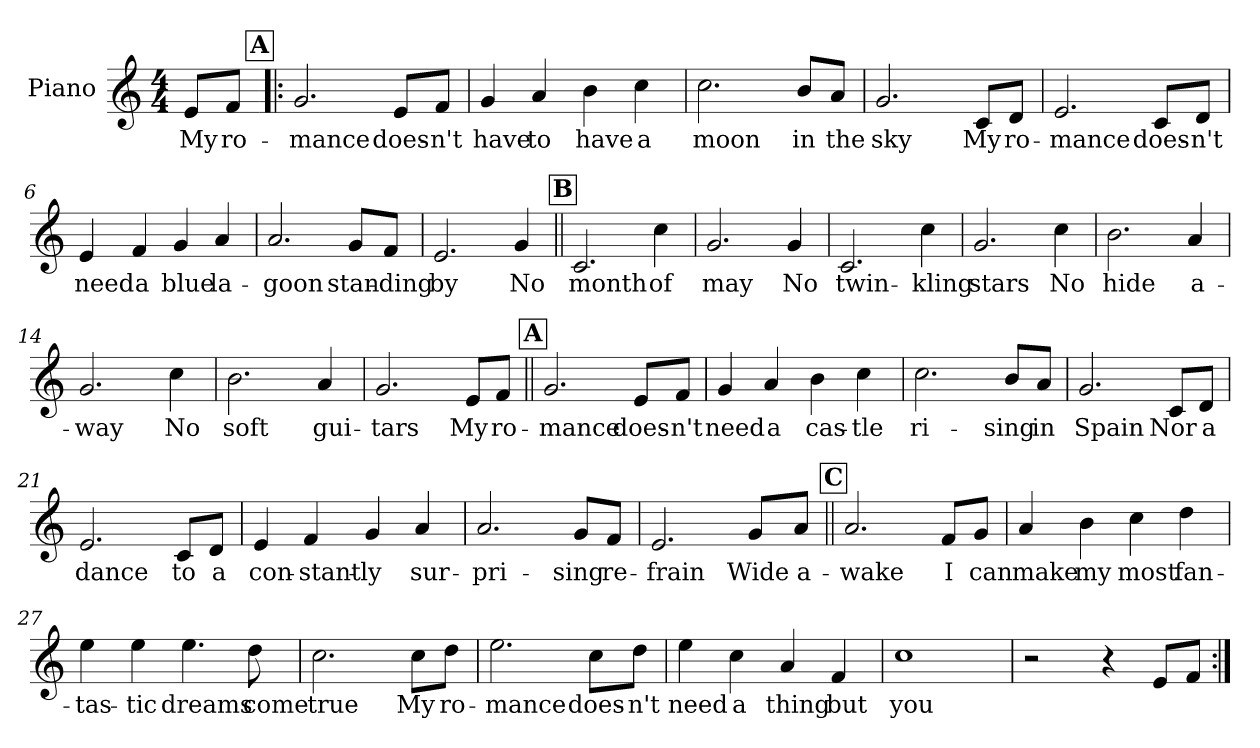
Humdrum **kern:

**kern	**text
*part1	*part1
*staff1	*staff1
*I"Piano	*
*I'Pno.	*
*clefG2	*
*k[]	*
*M4/4	*
=	=
!	!LO:LY:b
8e/L	My
!	!LO:LY:b
8f/J	ro-
!!LO:REH:place=s1:a:fs=14:t=A
=1!|:	=1!|:
!	!LO:LY:b
2.g/	-mance
!	!LO:LY:b
8e/L	does-
!	!LO:LY:b
8f/J	-n't
=2	=2
!	!LO:LY:b
4g/	have
!	!LO:LY:b
4a/	to
!	!LO:LY:b
4b\	have
!	!LO:LY:b
4cc\	a
=3	=3
!	!LO:LY:b
2.cc\	moon
!	!LO:LY:b
8b/L	in
!	!LO:LY:b
8a/J	the
=4	=4
!	!LO:LY:b
2.g/	sky
!	!LO:LY:b
8c/L	My
!	!LO:LY:b
8d/J	ro-
!!LO:LB:g=z
=5	=5
!	!LO:LY:b
2.e/	-mance
!	!LO:LY:b
8c/L	does-
!	!LO:LY:b
8d/J	-n't
=6	=6
!	!LO:LY:b
4e/	need
!	!LO:LY:b
4f/	a
!	!LO:LY:b
4g/	blue
!	!LO:LY:b
4a/	la-
=7	=7
!	!LO:LY:b
2.a/	-goon
!	!LO:LY:b
8g/L	stan-
!	!LO:LY:b
8f/J	-ding
=8	=8
!	!LO:LY:b
2.e/	by
!	!LO:LY:b
4g/	No
!!LO:LB:g=z
!!LO:REH:place=s1:a:fs=14:t=B
=9||	=9||
!	!LO:LY:b
2.c/	month
!	!LO:LY:b
4cc\	of
=10	=10
!	!LO:LY:b
2.g/	may
!	!LO:LY:b
4g/	No
=11	=11
!	!LO:LY:b
2.c/	twin-
!	!LO:LY:b
4cc\	-kling
=12	=12
!	!LO:LY:b
2.g/	stars
!	!LO:LY:b
4cc\	No
!!LO:LB:g=z
=13	=13
!	!LO:LY:b
2.b\	hide
!	!LO:LY:b
4a/	a-
=14	=14
!	!LO:LY:b
2.g/	-way
!	!LO:LY:b
4cc\	No
=15	=15
!	!LO:LY:b
2.b\	soft
!	!LO:LY:b
4a/	gui-
=16	=16
!	!LO:LY:b
2.g/	-tars
!	!LO:LY:b
8e/L	My
!	!LO:LY:b
8f/J	ro-
!!LO:LB:g=z
!!LO:REH:place=s1:a:fs=14:t=A
=17||	=17||
!	!LO:LY:b
2.g/	-mance
!	!LO:LY:b
8e/L	does-
!	!LO:LY:b
8f/J	-n't
=18	=18
!	!LO:LY:b
4g/	need
!	!LO:LY:b
4a/	a
!	!LO:LY:b
4b\	cas-
!	!LO:LY:b
4cc\	-tle
=19	=19
!	!LO:LY:b
2.cc\	ri-
!	!LO:LY:b
8b/L	-sing
!	!LO:LY:b
8a/J	in
=20	=20
!	!LO:LY:b
2.g/	Spain
!	!LO:LY:b
8c/L	Nor
!	!LO:LY:b
8d/J	a
!!LO:LB:g=z
=21	=21
!	!LO:LY:b
2.e/	dance
!	!LO:LY:b
8c/L	to
!	!LO:LY:b
8d/J	a
=22	=22
!	!LO:LY:b
4e/	con-
!	!LO:LY:b
4f/	-stant-
!	!LO:LY:b
4g/	-ly
!	!LO:LY:b
4a/	sur-
=23	=23
!	!LO:LY:b
2.a/	-pri-
!	!LO:LY:b
8g/L	-sing
!	!LO:LY:b
8f/J	re-
=24	=24
!	!LO:LY:b
2.e/	-frain
!	!LO:LY:b
8g/L	Wide
!	!LO:LY:b
8a/J	a-
!!LO:LB:g=z
!!LO:REH:place=s1:a:fs=14:t=C
=25||	=25||
!	!LO:LY:b
2.a/	-wake
!	!LO:LY:b
8f/L	I
!	!LO:LY:b
8g/J	can
=26	=26
!	!LO:LY:b
4a/	make
!	!LO:LY:b
4b\	my
!	!LO:LY:b
4cc\	most
!	!LO:LY:b
4dd\	fan-
=27	=27
!	!LO:LY:b
4ee\	-tas-
!	!LO:LY:b
4ee\	-tic
!	!LO:LY:b
4.ee\	dreams
!	!LO:LY:b
8dd\	come
=28	=28
!	!LO:LY:b
2.cc\	true
!	!LO:LY:b
8cc\L	My
!	!LO:LY:b
8dd\J	ro-
!!LO:LB:g=z
=29	=29
!	!LO:LY:b
2.ee\	-mance
!	!LO:LY:b
8cc\L	does-
!	!LO:LY:b
8dd\J	-n't
=30	=30
!	!LO:LY:b
4ee\	need
!	!LO:LY:b
4cc\	a
!	!LO:LY:b
4a/	thing
!	!LO:LY:b
4f/	but
=31	=31
!	!LO:LY:b
1cc	you
=32	=32
2r	.
4r	.
8e/L	.
8f/J	.
=:|!	=:|!
*-	*-
